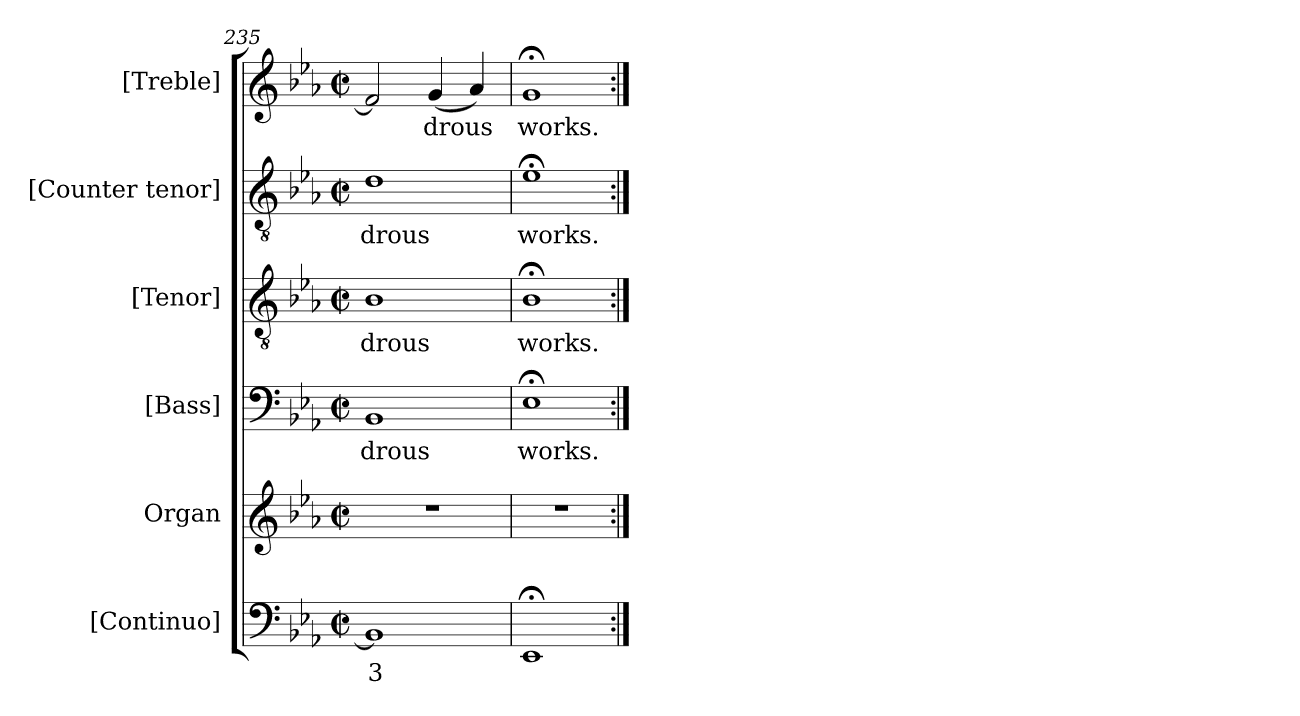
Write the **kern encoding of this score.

**kern	**text	**kern	**kern	**text	**kern	**text	**kern	**text	**kern	**text
*part6	*part6	*part5	*part4	*part4	*part3	*part3	*part2	*part2	*part1	*part1
*staff6	*staff6	*staff5	*staff4	*staff4	*staff3	*staff3	*staff2	*staff2	*staff1	*staff1
*I"[Continuo]	*	*I"Organ	*I"[Bass]	*	*I"[Tenor]	*	*I"[Counter tenor]	*	*I"[Treble]	*
*I'Cont.	*	*I'Org.	*I'B.	*	*I'T.	*	*	*	*	*
*clefF4	*	*clefG2	*clefF4	*	*clefGv2	*	*clefGv2	*	*clefG2	*
*	*	*	*	*	*ITrd7c12	*	*ITrd7c12	*	*	*
*k[b-e-a-]	*	*k[b-e-a-]	*k[b-e-a-]	*	*k[b-e-a-]	*	*k[b-e-a-]	*	*k[b-e-a-]	*
*E-:	*	*E-:	*E-:	*	*E-:	*	*E-:	*	*E-:	*
*M2/2	*	*M2/2	*M2/2	*	*M2/2	*	*M2/2	*	*M2/2	*
*met(c|)	*	*met(c|)	*met(c|)	*	*met(c|)	*	*met(c|)	*	*met(c|)	*
=235	=235	=235	=235	=235	=235	=235	=235	=235	=235	=235
!	!LO:LY:b:color=#000000	!	!	!	!	!	!	!	!	!
!	!	!	!	!LO:LY:b:color=#000000	!	!	!	!	!	!
!	!	!	!	!	!	!LO:LY:b:color=#000000	!	!	!	!
!	!	!	!	!	!	!	!	!LO:LY:b:color=#000000	!	!
1BB-i]	3	1r	1BB-i	-drous	1BB-i	-drous	1Di	-drous	2fi/]	.
!	!	!	!	!	!	!	!	!	!	!LO:LY:b:color=#000000
.	.	.	.	.	.	.	.	.	(4gi/	-drous
.	.	.	.	.	.	.	.	.	4a-i/)	.
=236	=236	=236	=236	=236	=236	=236	=236	=236	=236	=236
!	!	!	!	!LO:LY:b:color=#000000	!	!	!	!	!	!
!	!	!	!	!	!	!LO:LY:b:color=#000000	!	!	!	!
!	!	!	!	!	!	!	!	!LO:LY:b:color=#000000	!	!
!	!	!	!	!	!	!	!	!	!	!LO:LY:b:color=#000000
1EE-;i	.	1r	1E-;i	works.	1BB-;i	works.	1E-;i	works.	1g;i	works.
=:|!	=:|!	=:|!	=:|!	=:|!	=:|!	=:|!	=:|!	=:|!	=:|!	=:|!
*-	*-	*-	*-	*-	*-	*-	*-	*-	*-	*-
